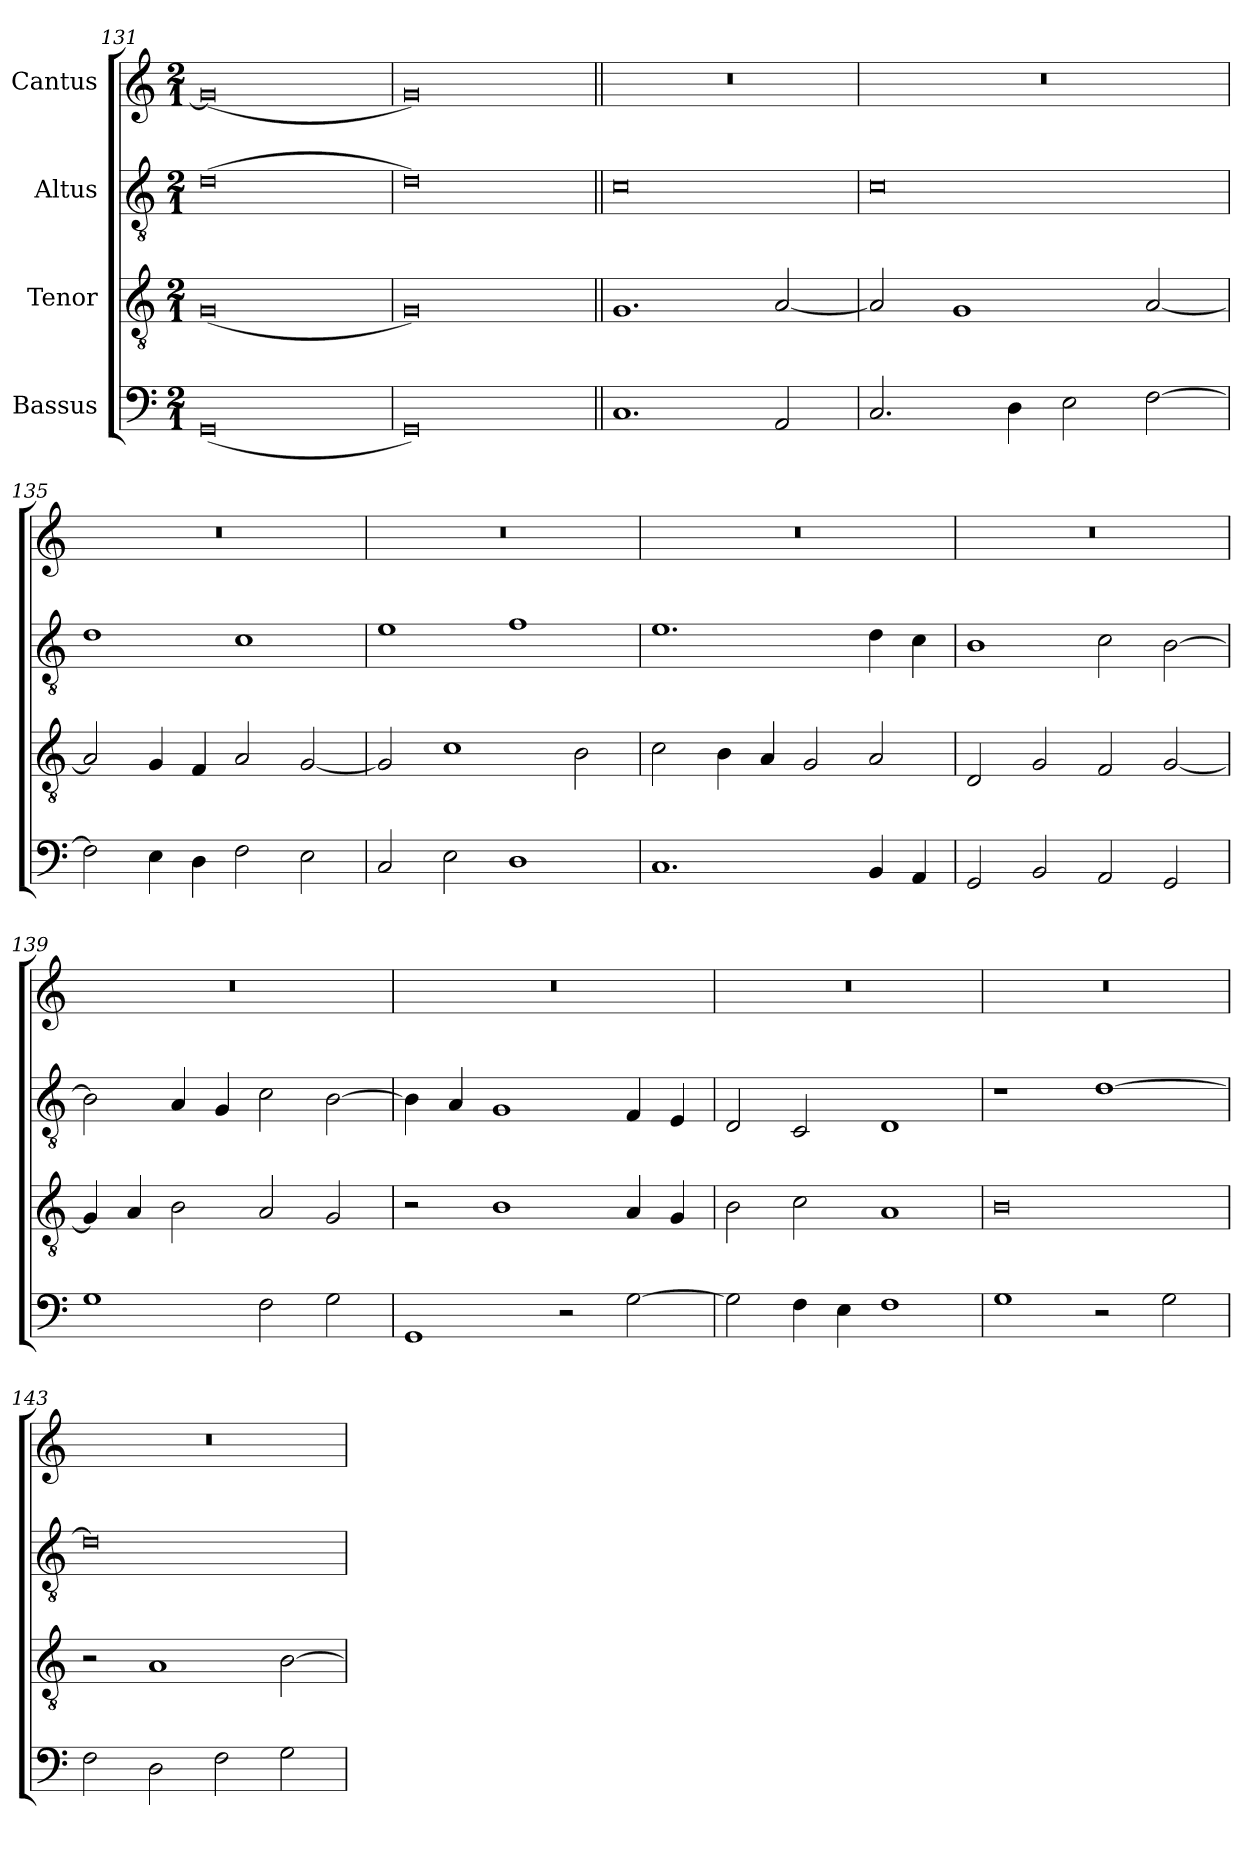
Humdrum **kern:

**kern	**kern	**kern	**kern
*part4	*part3	*part2	*part1
*staff4	*staff3	*staff2	*staff1
*I"Bassus	*I"Tenor	*I"Altus	*I"Cantus
*clefF4	*clefGv2	*clefGv2	*clefG2
*	*ITrd7c12	*ITrd7c12	*
*k[]	*k[]	*k[]	*k[]
*C:	*C:	*C:	*C:
*M2/1	*M2/1	*M2/1	*M2/1
=131	=131	=131	=131
(0GGi	(0GGi	(0Di	(0gi]
=132	=132	=132	=132
0GGi)	0GGi)	0Di)	0gi)
=133||	=133||	=133||	=133||
!	!	!	!LO:N:vis=1
1.Ci	1.GGi	0Ci	0r
2AAi/	[<2AAi/	.	.
=134	=134	=134	=134
!	!	!	!LO:N:vis=1
2.Ci/	2AAi/]	0Ci	0r
.	1GGi	.	.
4Di\	.	.	.
2Ei\	.	.	.
[>2Fi\	[<2AAi/	.	.
=135	=135	=135	=135
!	!	!	!LO:N:vis=1
2Fi\]	2AAi/]	1Di	0r
4Ei\	4GGi/	.	.
4Di\	4FFi/	.	.
2Fi\	2AAi/	1Ci	.
2Ei\	[<2GGi/	.	.
!!LO:PB:g=z
=136	=136	=136	=136
!	!	!	!LO:N:vis=1
2Ci/	2GGi/]	1Ei	0r
2Ei\	1Ci	.	.
1Di	.	1Fi	.
.	2BBi\	.	.
=137	=137	=137	=137
!	!	!	!LO:N:vis=1
1.Ci	2Ci\	1.Ei	0r
.	4BBi\	.	.
.	4AAi/	.	.
.	2GGi/	.	.
4BBi/	2AAi/	4Di\	.
4AAi/	.	4Ci\	.
=138	=138	=138	=138
!	!	!	!LO:N:vis=1
2GGi/	2DDi/	1BBi	0r
2BBi/	2GGi/	.	.
2AAi/	2FFi/	2Ci\	.
2GGi/	[<2GGi/	[>2BBi\	.
=139	=139	=139	=139
!	!	!	!LO:N:vis=1
1Gi	4GGi/]	2BBi\]	0r
.	4AAi/	.	.
.	2BBi\	4AAi/	.
.	.	4GGi/	.
2Fi\	2AAi/	2Ci\	.
2Gi\	2GGi/	[>2BBi\	.
=140	=140	=140	=140
!	!	!	!LO:N:vis=1
1GGi	2r	4BBi\]	0r
.	.	4AAi/	.
.	1BBi	1GGi	.
2r	.	.	.
[>2Gi\	4AAi/	4FFi/	.
.	4GGi/	4EEi/	.
!!LO:LB:g=z
=141	=141	=141	=141
!	!	!	!LO:N:vis=1
2Gi\]	2BBi\	2DDi/	0r
4Fi\	2Ci\	2CCi/	.
4Ei\	.	.	.
1Fi	1AAi	1DDi	.
=142	=142	=142	=142
!	!	!	!LO:N:vis=1
1Gi	0BBi	1r	0r
2r	.	[>1Di	.
2Gi\	.	.	.
=143	=143	=143	=143
!	!	!	!LO:N:vis=1
2Fi\	2r	0Di]	0r
2Di\	1AAi	.	.
2Fi\	.	.	.
2Gi\	[>2BBi\	.	.
=	=	=	=
*-	*-	*-	*-
